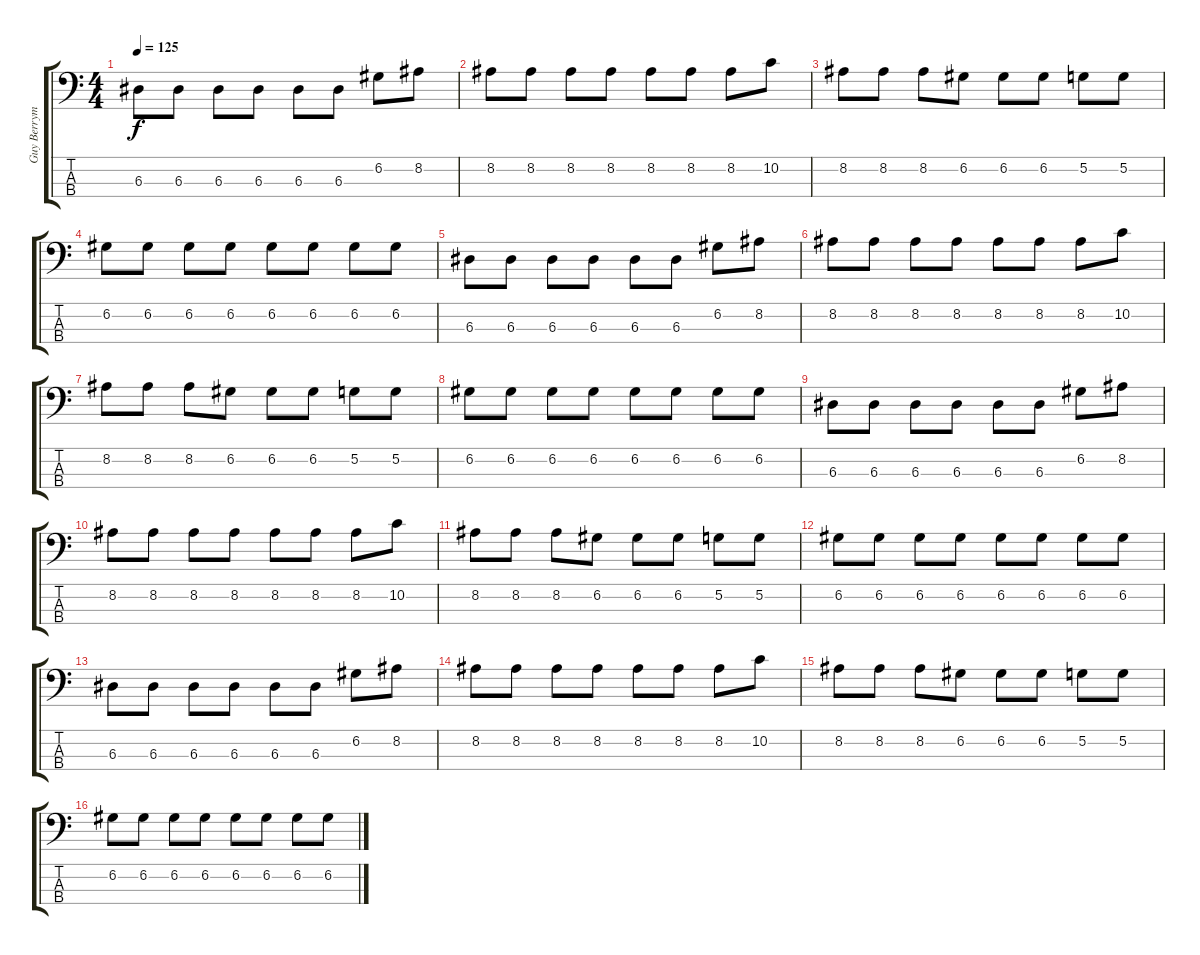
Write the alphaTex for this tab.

\track ("Guy Berryman" "Guy Berrym") {instrument electricbassfinger}
\staff {score tabs}
\tuning (G2 D2 A1 E1) {hide}
\ts (4 4)
\tempo 125
\clef f4
\ks c
6.3.8{dy f} 6.3.8 6.3.8 6.3.8 6.3.8 6.3.8 6.2.8 8.2.8 |
8.2.8 8.2.8 8.2.8 8.2.8 8.2.8 8.2.8 8.2.8 10.2.8 |
8.2.8 8.2.8 8.2.8 6.2.8 6.2.8 6.2.8 5.2.8 5.2.8 |
6.2.8 6.2.8 6.2.8 6.2.8 6.2.8 6.2.8 6.2.8 6.2.8 |
6.3.8 6.3.8 6.3.8 6.3.8 6.3.8 6.3.8 6.2.8 8.2.8 |
8.2.8 8.2.8 8.2.8 8.2.8 8.2.8 8.2.8 8.2.8 10.2.8 |
8.2.8 8.2.8 8.2.8 6.2.8 6.2.8 6.2.8 5.2.8 5.2.8 |
6.2.8 6.2.8 6.2.8 6.2.8 6.2.8 6.2.8 6.2.8 6.2.8 |
6.3.8 6.3.8 6.3.8 6.3.8 6.3.8 6.3.8 6.2.8 8.2.8 |
8.2.8 8.2.8 8.2.8 8.2.8 8.2.8 8.2.8 8.2.8 10.2.8 |
8.2.8 8.2.8 8.2.8 6.2.8 6.2.8 6.2.8 5.2.8 5.2.8 |
6.2.8 6.2.8 6.2.8 6.2.8 6.2.8 6.2.8 6.2.8 6.2.8 |
6.3.8 6.3.8 6.3.8 6.3.8 6.3.8 6.3.8 6.2.8 8.2.8 |
8.2.8 8.2.8 8.2.8 8.2.8 8.2.8 8.2.8 8.2.8 10.2.8 |
8.2.8 8.2.8 8.2.8 6.2.8 6.2.8 6.2.8 5.2.8 5.2.8 |
6.2.8 6.2.8 6.2.8 6.2.8 6.2.8 6.2.8 6.2.8 6.2.8
